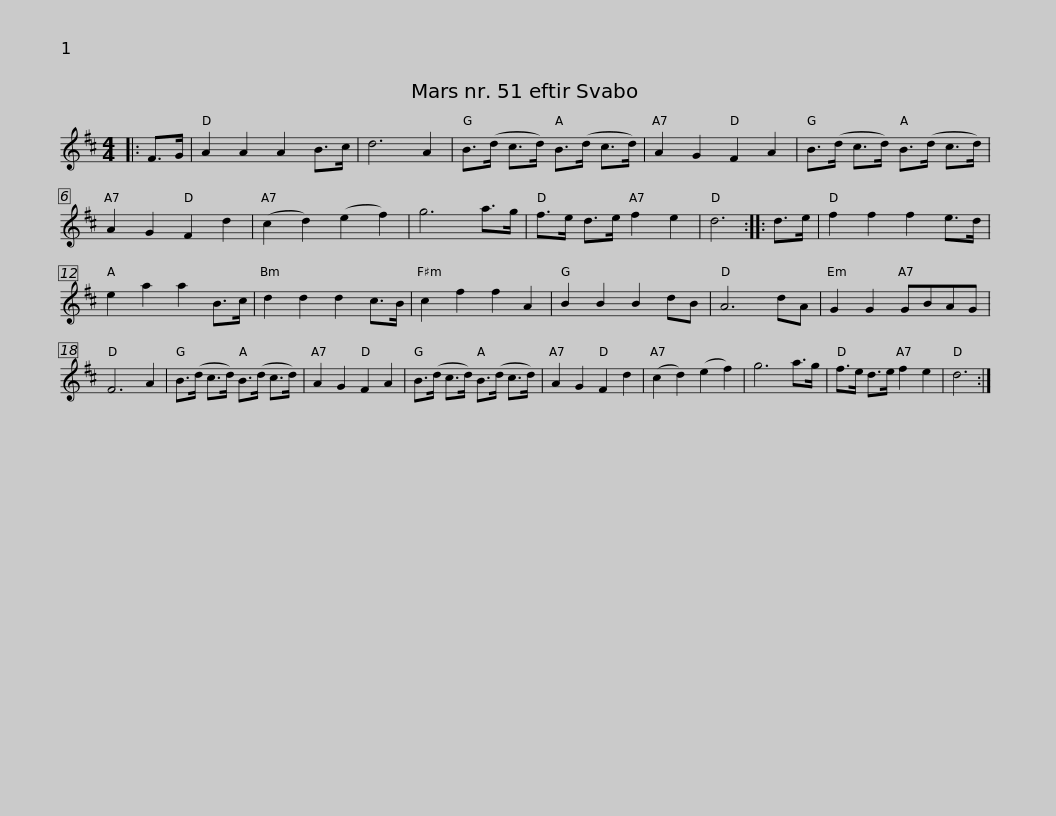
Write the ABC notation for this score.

X:1
L:1/8
M:4/4
I:linebreak $
K:D
V:1 treble
V:1
|: F>G | A2 A2 A2 B>c | d6 A2 | B>(d c>d) B>(d c>d) | A2 G2 F2 A2 | %5
 B>(d c>d) B>(d c>d) | A2 G2 F2 d2 |$ (c2 d2) (e2 f2) | g6 a>g | f>e d>e f2 e2 | %10
 d6 :: d>e | f2 f2 f2 e>d | e2 a2 a2 B>c | d2 d2 d2 c>B | %15
 c2 f2 f2 A2 |$ B2 B2 B2 dB | A6 dA | G2 G2 GBAG | F6 A2 | %20
 B>(d c>d) B>(d c>d) | A2 G2 F2 A2 | B>(d c>d) B>(d c>d) |$ A2 G2 F2 d2 | (c2 d2) (e2 f2) | %25
 g6 a>g | f>e d>e f2 e2 | d6 :| %28
